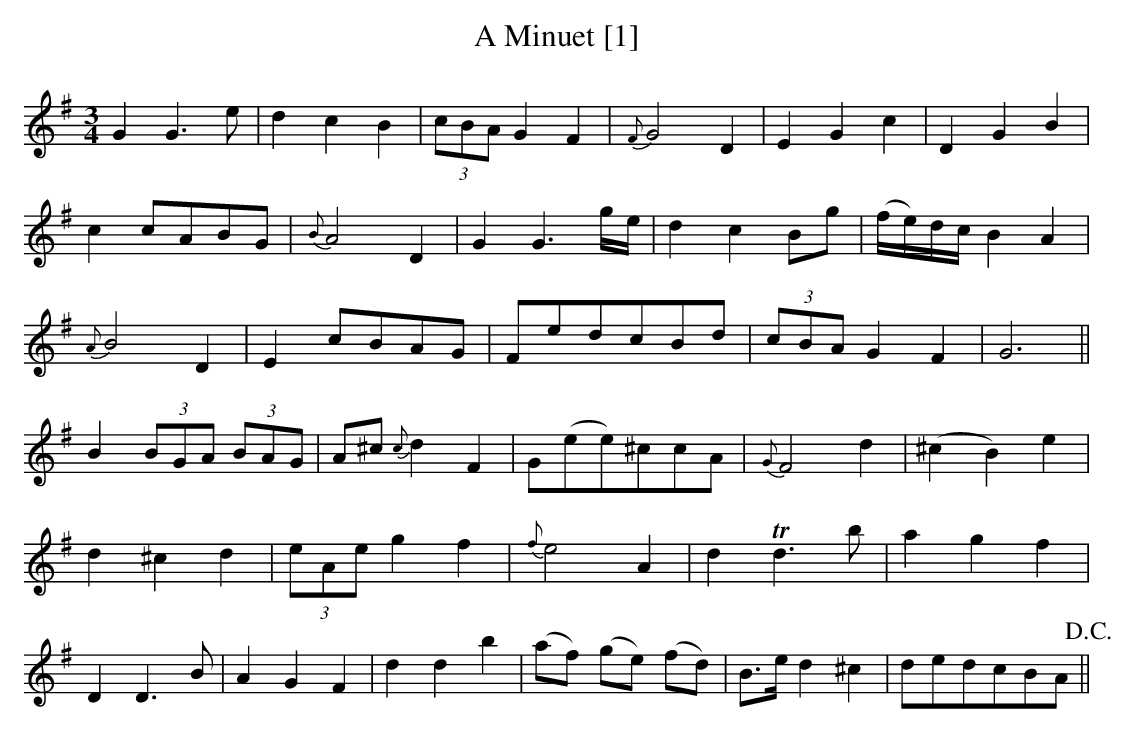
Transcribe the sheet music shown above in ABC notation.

X:1
T:Minuet [1], A
M:3/4
L:1/8
K:G
G2 G3e|d2c2B2|(3cBA G2F2|{F}G4D2|E2G2c2|D2G2B2|
c2 cABG|{B}A4 D2|G2G3 g/e/|d2c2 Bg|(f/e/)d/c/ B2A2|
{A}B4 D2|E2 cBAG|FedcBd|(3cBA G2F2|G6||
B2 (3BGA (3BAG|A^c {c}d2F2|G(ee)^ccA|{G}F4d2|(^c2B2)e2|
d2^c2d2|(3eAe g2f2|{f}e4 A2|d2Td3b|a2g2f2|
D2 D3B|A2G2F2|d2d2b2|(af) (ge) (fd)|B>e d2^c2|dedcBA!D.C.!||
